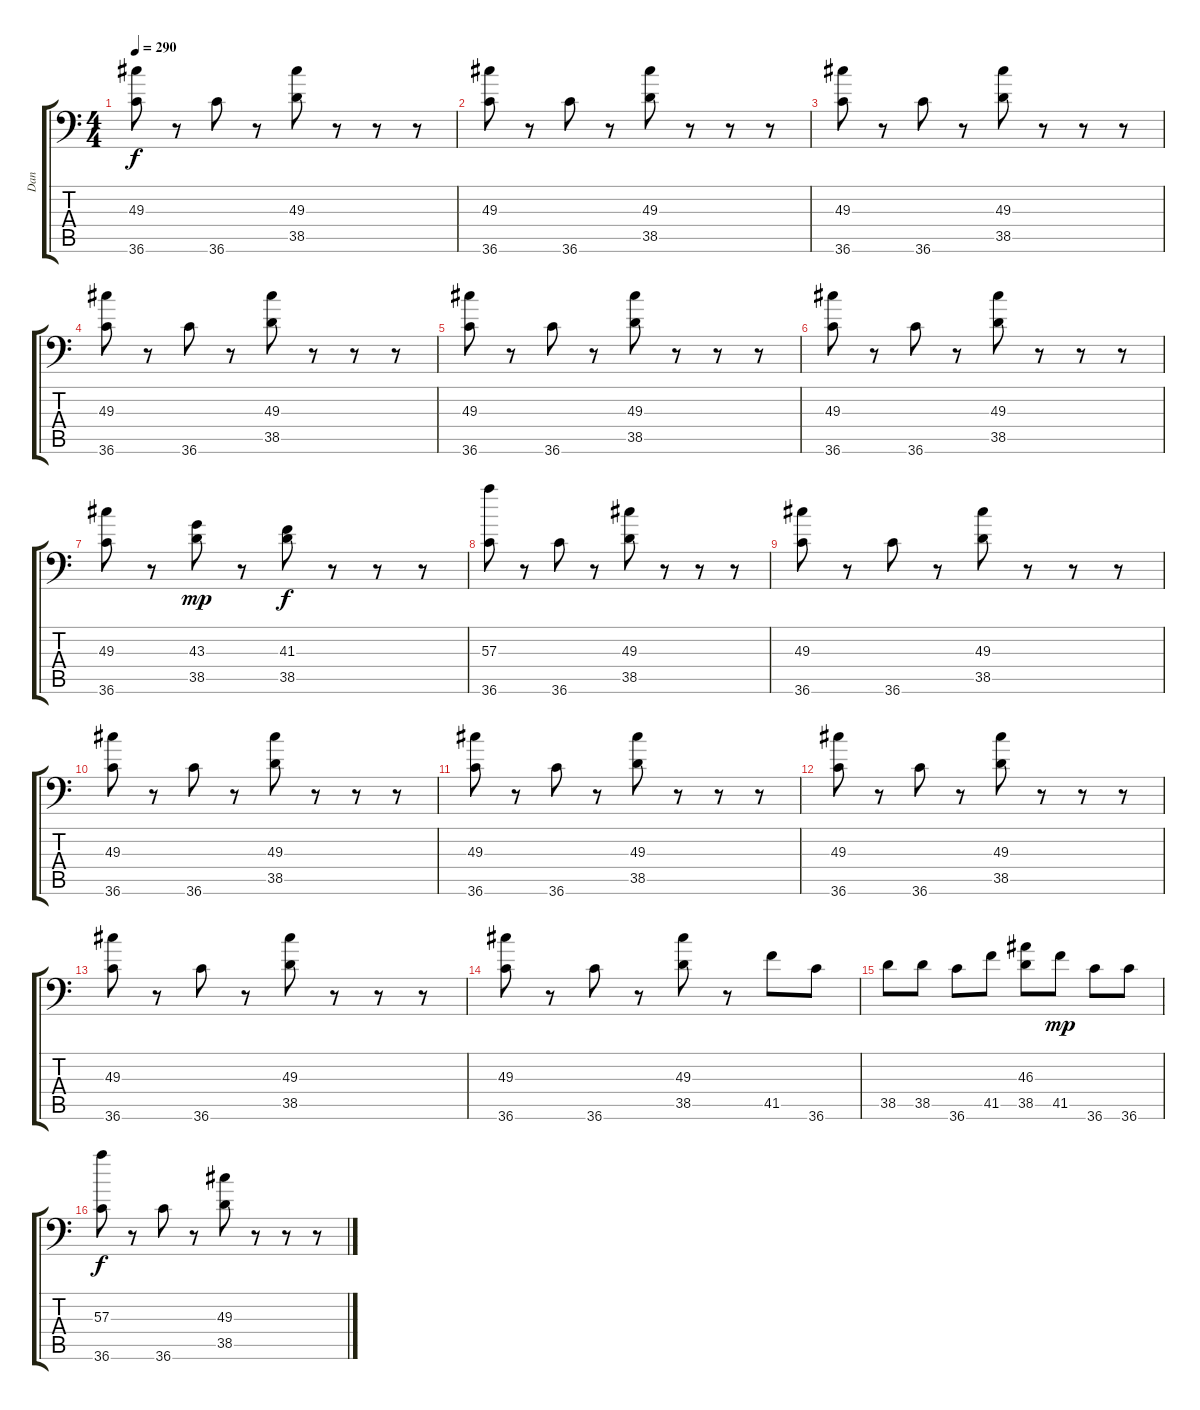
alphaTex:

\track ("Dan" "Dan") {instrument acousticgrandpiano}
\staff {score tabs}
\tuning (C-1 C-1 C-1 C-1 C-1 C-1) {hide}
\ts (4 4)
\tempo 290
\clef f4
\ks c
(49.3 36.6).8{dy f} r.8 36.6.8 r.8 (49.3 38.5).8 r.8 r.8 r.8 |
(49.3 36.6).8 r.8 36.6.8 r.8 (49.3 38.5).8 r.8 r.8 r.8 |
(49.3 36.6).8 r.8 36.6.8 r.8 (49.3 38.5).8 r.8 r.8 r.8 |
(49.3 36.6).8 r.8 36.6.8 r.8 (49.3 38.5).8 r.8 r.8 r.8 |
(49.3 36.6).8 r.8 36.6.8 r.8 (49.3 38.5).8 r.8 r.8 r.8 |
(49.3 36.6).8 r.8 36.6.8 r.8 (49.3 38.5).8 r.8 r.8 r.8 |
(49.3 36.6).8 r.8 (43.3 38.5).8{dy mp} r.8 (41.3 38.5).8{dy f} r.8 r.8 r.8 |
(57.3 36.6).8 r.8 36.6.8 r.8 (49.3 38.5).8 r.8 r.8 r.8 |
(49.3 36.6).8 r.8 36.6.8 r.8 (49.3 38.5).8 r.8 r.8 r.8 |
(49.3 36.6).8 r.8 36.6.8 r.8 (49.3 38.5).8 r.8 r.8 r.8 |
(49.3 36.6).8 r.8 36.6.8 r.8 (49.3 38.5).8 r.8 r.8 r.8 |
(49.3 36.6).8 r.8 36.6.8 r.8 (49.3 38.5).8 r.8 r.8 r.8 |
(49.3 36.6).8 r.8 36.6.8 r.8 (49.3 38.5).8 r.8 r.8 r.8 |
(49.3 36.6).8 r.8 36.6.8 r.8 (49.3 38.5).8 r.8 41.5.8 36.6.8 |
38.5.8 38.5.8 36.6.8 41.5.8 (46.3 38.5).8 41.5.8{dy mp} 36.6.8 36.6.8 |
(57.3 36.6).8{dy f} r.8 36.6.8 r.8 (49.3 38.5).8 r.8 r.8 r.8
